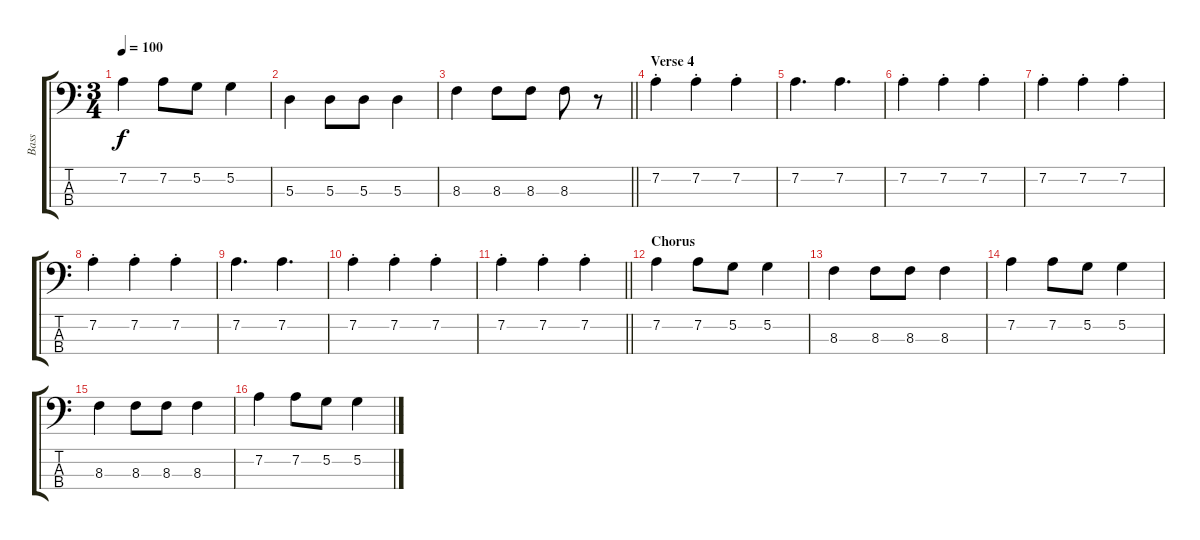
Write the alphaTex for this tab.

\track ("Bass" "Bass") {instrument electricbassfinger}
\staff {score tabs}
\tuning (G2 D2 A1 E1) {hide}
\ts (3 4)
\tempo 100
\clef f4
\ks c
7.2.4{dy f} 7.2.8 5.2.8 5.2.4 |
5.3.4 5.3.8 5.3.8 5.3.4 |
\barLineRight lightlight
8.3.4 8.3.8 8.3.8 8.3.8 r.8 |
\section ("" "Verse 4")
7.2{st}.4 7.2{st}.4 7.2{st}.4 |
7.2.4{d} 7.2.4{d} |
7.2{st}.4 7.2{st}.4 7.2{st}.4 |
7.2{st}.4 7.2{st}.4 7.2{st}.4 |
7.2{st}.4 7.2{st}.4 7.2{st}.4 |
7.2.4{d} 7.2.4{d} |
7.2{st}.4 7.2{st}.4 7.2{st}.4 |
\barLineRight lightlight
7.2{st}.4 7.2{st}.4 7.2{st}.4 |
\section ("" "Chorus")
7.2.4 7.2.8 5.2.8 5.2.4 |
8.3.4 8.3.8 8.3.8 8.3.4 |
7.2.4 7.2.8 5.2.8 5.2.4 |
8.3.4 8.3.8 8.3.8 8.3.4 |
7.2.4 7.2.8 5.2.8 5.2.4
